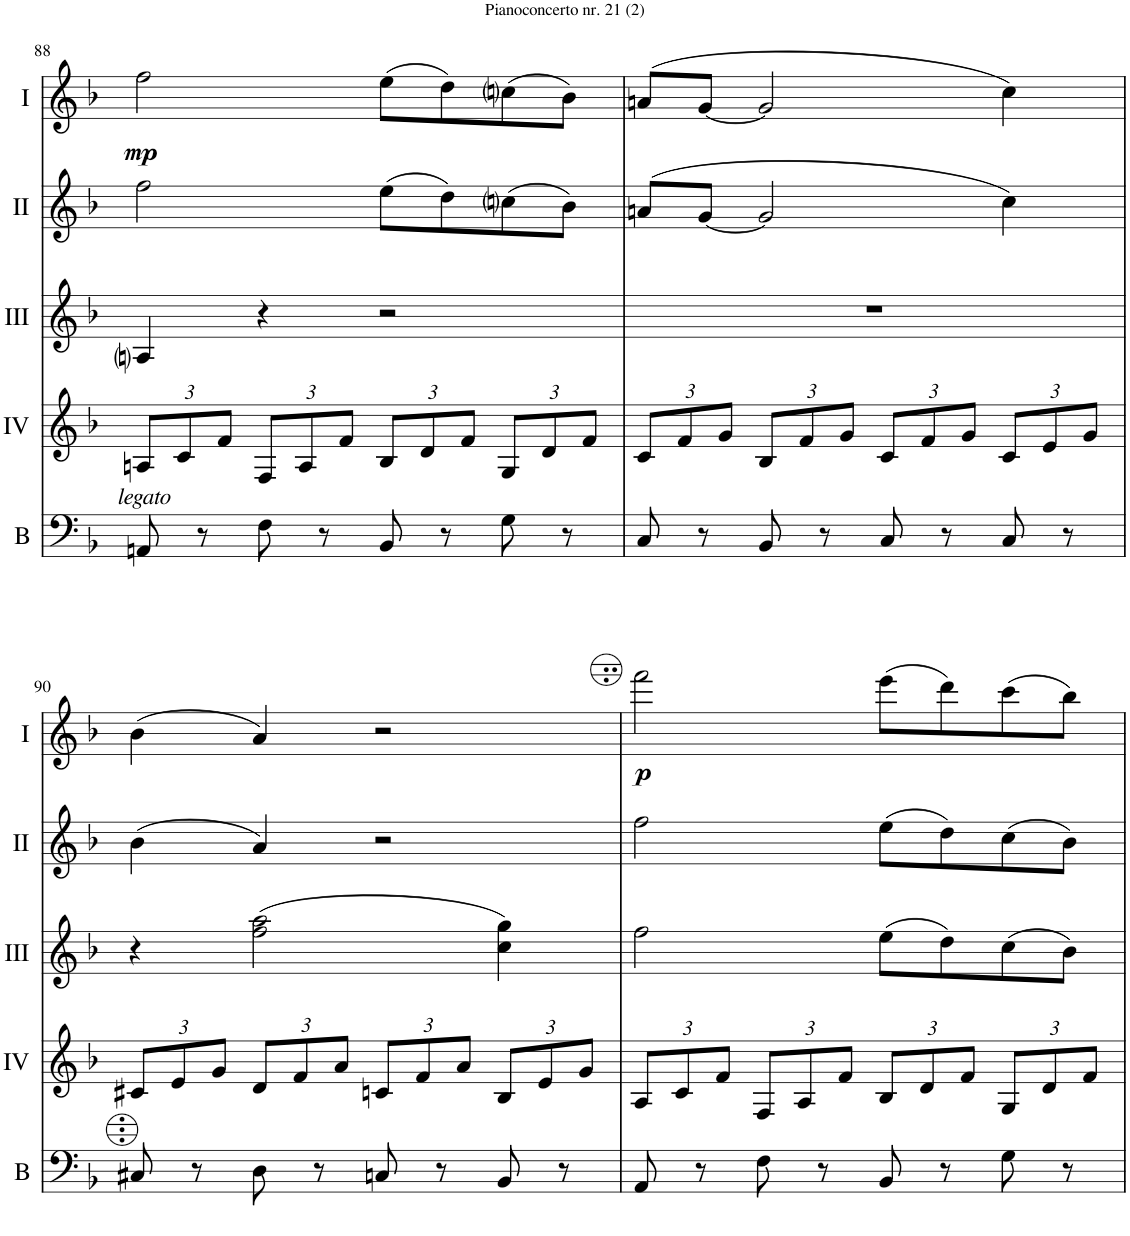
**kern	**kern	**kern	**kern	**kern	**dynam
*part5	*part4	*part3	*part2	*part1	*part1
*staff5	*staff4	*staff3	*staff2	*staff1	*staff1
*I"Bass	*I"Acc. 4	*I"Acc. 3	*I"Acc. 2	*I"Acc. 1	*
*I'B	*	*	*	*	*
!!LO:PB:g=z
*clefF4	*clefG2	*clefG2	*clefG2	*clefG2	*
*Trd7c12	*Trd7c12	*Trd7c12	*	*	*
*k[b-]	*k[b-]	*k[b-]	*k[b-]	*k[b-]	*
*M4/4	*M4/4	*M4/4	*M4/4	*M4/4	*
*met(c)	*met(c)	*met(c)	*met(c)	*met(c)	*
*	*Xbrackettup	*	*	*	*
=88	=88	=88	=88	=88	=88
!	!LO:TX:b:i:t=legato	!	!	!	!
!	!	!	!	!	!LO:DY:b
8AAn/	12An/L	4Ani/	2ff\	2ff\	mp
.	12c/	.	.	.	.
8r	.	.	.	.	.
.	12f/J	.	.	.	.
8F\	12F/L	4r	.	.	.
.	12A/	.	.	.	.
8r	.	.	.	.	.
.	12f/J	.	.	.	.
8BB-/	12B-/L	2r	(8ee\L	(8ee\L	.
.	12d/	.	.	.	.
8r	.	.	8dd\)	8dd\)	.
.	12f/J	.	.	.	.
8G\	12G/L	.	(8ccni\	(8ccni\	.
.	12d/	.	.	.	.
8r	.	.	8b-\J)	8b-\J)	.
.	12f/J	.	.	.	.
=89	=89	=89	=89	=89	=89
8C/	12c/L	1r	(8an/L	(8an/L	.
.	12f/	.	.	.	.
8r	.	.	[8g/J	[8g/J	.
.	12g/J	.	.	.	.
8BB-/	12B-/L	.	2g/]	2g/]	.
.	12f/	.	.	.	.
8r	.	.	.	.	.
.	12g/J	.	.	.	.
8C/	12c/L	.	.	.	.
.	12f/	.	.	.	.
8r	.	.	.	.	.
.	12g/J	.	.	.	.
8C/	12c/L	.	4cc\)	4cc\)	.
.	12e/	.	.	.	.
8r	.	.	.	.	.
.	12g/J	.	.	.	.
!!LO:LB:g=z
=90	=90	=90	=90	=90	=90
8C#X/	12c#X/L	4r	(4b-\	(4b-\	.
.	12e/	.	.	.	.
8r	.	.	.	.	.
.	12g/J	.	.	.	.
8D\	12d/L	(2ff\ 2aa\	4a/)	4a/)	.
.	12f/	.	.	.	.
8r	.	.	.	.	.
.	12a/J	.	.	.	.
8Cn/	12cn/L	.	2r	2r	.
.	12f/	.	.	.	.
8r	.	.	.	.	.
.	12a/J	.	.	.	.
8BB-/	12B-/L	4cc\ 4gg\)	.	.	.
.	12e/	.	.	.	.
8r	.	.	.	.	.
.	12g/J	.	.	.	.
=91	=91	=91	=91	=91	=91
!	!	!	!	!	!LO:DY:b
8AA/	12A/L	2ff\	2ff\	2ff\	p
.	12c/	.	.	.	.
8r	.	.	.	.	.
.	12f/J	.	.	.	.
8F\	12F/L	.	.	.	.
.	12A/	.	.	.	.
8r	.	.	.	.	.
.	12f/J	.	.	.	.
8BB-/	12B-/L	(8ee\L	(8ee\L	(8ee\L	.
.	12d/	.	.	.	.
8r	.	8dd\)	8dd\)	8dd\)	.
.	12f/J	.	.	.	.
8G\	12G/L	(8cc\	(8cc\	(8cc\	.
.	12d/	.	.	.	.
8r	.	8b-\J)	8b-\J)	8b-\J)	.
.	12f/J	.	.	.	.
=	=	=	=	=	=
*-	*-	*-	*-	*-	*-
